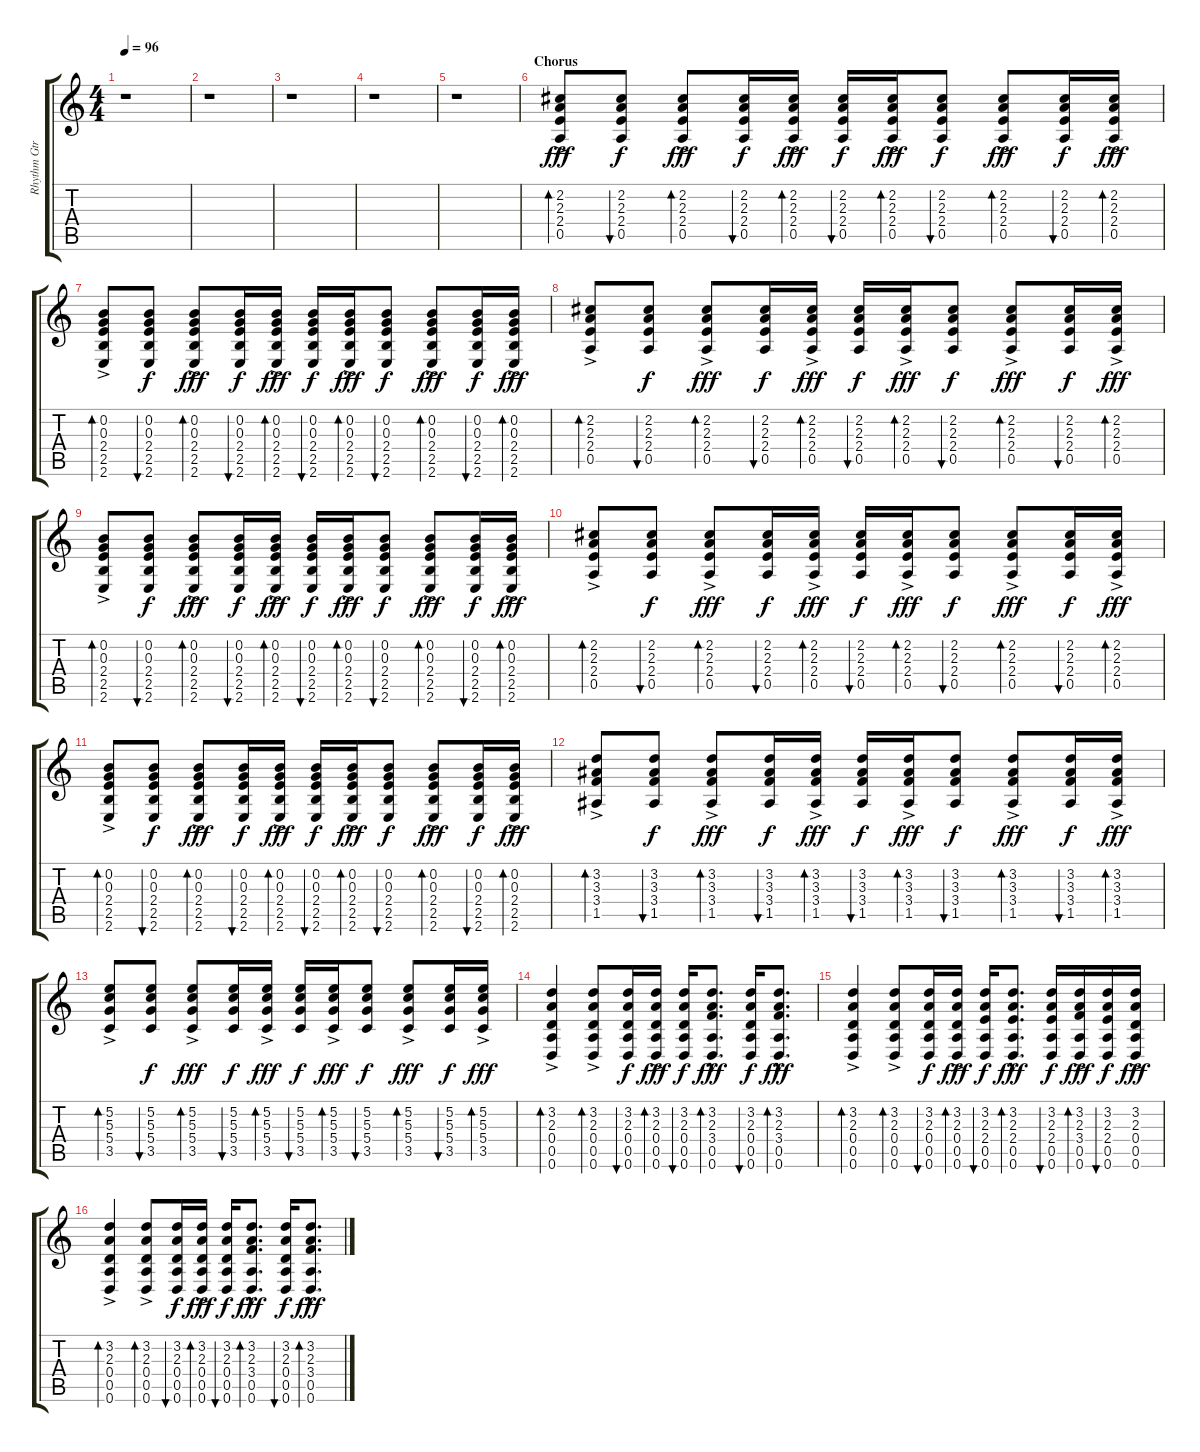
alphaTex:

\track ("Rhythm Gtr" "Rhythm Gtr") {instrument distortionguitar}
\staff {score tabs}
\tuning (E4 B3 G3 D3 A2 D2) {hide}
\ts (4 4)
\tempo 96
\clef g2
\ks c
r.1{dy fff} |
r.1 |
r.1 |
r.1 |
r.1 |
\section ("" "Chorus")
(2.2 2.3{ac} 2.4 0.5).8{bd 30} (2.2 2.3 2.4 0.5).8{bu 30 dy f} (2.2 2.3{ac} 2.4 0.5).8{bd 30 dy fff} (2.2 2.3 2.4 0.5).16{bu 30 dy f} (2.2 2.3{ac} 2.4 0.5).16{bd 30 dy fff} (2.2 2.3 2.4 0.5).16{bu 30 dy f} (2.2 2.3{ac} 2.4 0.5).16{bd 30 dy fff} (2.2 2.3 2.4 0.5).8{bu 30 dy f} (2.2 2.3{ac} 2.4 0.5).8{bd 30 dy fff} (2.2 2.3 2.4 0.5).16{bu 30 dy f} (2.2 2.3{ac} 2.4 0.5).16{bd 30 dy fff} |
(0.2 0.3{ac} 2.4 2.5 2.6).8{bd 30} (0.2 0.3 2.4 2.5 2.6).8{bu 30 dy f} (0.2 0.3{ac} 2.4 2.5 2.6).8{bd 30 dy fff} (0.2 0.3 2.4 2.5 2.6).16{bu 30 dy f} (0.2 0.3{ac} 2.4 2.5 2.6).16{bd 30 dy fff} (0.2 0.3 2.4 2.5 2.6).16{bu 30 dy f} (0.2 0.3{ac} 2.4 2.5 2.6).16{bd 30 dy fff} (0.2 0.3 2.4 2.5 2.6).8{bu 30 dy f} (0.2{ac} 0.3 2.4 2.5 2.6).8{bd 30 dy fff} (0.2 0.3 2.4 2.5 2.6).16{bu 30 dy f} (0.2{ac} 0.3 2.4 2.5 2.6).16{bd 30 dy fff} |
(2.2 2.3{ac} 2.4 0.5).8{bd 30} (2.2 2.3 2.4 0.5).8{bu 30 dy f} (2.2 2.3{ac} 2.4 0.5).8{bd 30 dy fff} (2.2 2.3 2.4 0.5).16{bu 30 dy f} (2.2 2.3{ac} 2.4 0.5).16{bd 30 dy fff} (2.2 2.3 2.4 0.5).16{bu 30 dy f} (2.2 2.3{ac} 2.4 0.5).16{bd 30 dy fff} (2.2 2.3 2.4 0.5).8{bu 30 dy f} (2.2 2.3{ac} 2.4 0.5).8{bd 30 dy fff} (2.2 2.3 2.4 0.5).16{bu 30 dy f} (2.2 2.3{ac} 2.4 0.5).16{bd 30 dy fff} |
(0.2 0.3{ac} 2.4 2.5 2.6).8{bd 30} (0.2 0.3 2.4 2.5 2.6).8{bu 30 dy f} (0.2 0.3{ac} 2.4 2.5 2.6).8{bd 30 dy fff} (0.2 0.3 2.4 2.5 2.6).16{bu 30 dy f} (0.2 0.3{ac} 2.4 2.5 2.6).16{bd 30 dy fff} (0.2 0.3 2.4 2.5 2.6).16{bu 30 dy f} (0.2 0.3{ac} 2.4 2.5 2.6).16{bd 30 dy fff} (0.2 0.3 2.4 2.5 2.6).8{bu 30 dy f} (0.2{ac} 0.3 2.4 2.5 2.6).8{bd 30 dy fff} (0.2 0.3 2.4 2.5 2.6).16{bu 30 dy f} (0.2{ac} 0.3 2.4 2.5 2.6).16{bd 30 dy fff} |
(2.2 2.3{ac} 2.4 0.5).8{bd 30} (2.2 2.3 2.4 0.5).8{bu 30 dy f} (2.2 2.3{ac} 2.4 0.5).8{bd 30 dy fff} (2.2 2.3 2.4 0.5).16{bu 30 dy f} (2.2 2.3{ac} 2.4 0.5).16{bd 30 dy fff} (2.2 2.3 2.4 0.5).16{bu 30 dy f} (2.2 2.3{ac} 2.4 0.5).16{bd 30 dy fff} (2.2 2.3 2.4 0.5).8{bu 30 dy f} (2.2 2.3{ac} 2.4 0.5).8{bd 30 dy fff} (2.2 2.3 2.4 0.5).16{bu 30 dy f} (2.2 2.3{ac} 2.4 0.5).16{bd 30 dy fff} |
(0.2 0.3{ac} 2.4 2.5 2.6).8{bd 30} (0.2 0.3 2.4 2.5 2.6).8{bu 30 dy f} (0.2 0.3{ac} 2.4 2.5 2.6).8{bd 30 dy fff} (0.2 0.3 2.4 2.5 2.6).16{bu 30 dy f} (0.2 0.3{ac} 2.4 2.5 2.6).16{bd 30 dy fff} (0.2 0.3 2.4 2.5 2.6).16{bu 30 dy f} (0.2 0.3{ac} 2.4 2.5 2.6).16{bd 30 dy fff} (0.2 0.3 2.4 2.5 2.6).8{bu 30 dy f} (0.2{ac} 0.3 2.4 2.5 2.6).8{bd 30 dy fff} (0.2 0.3 2.4 2.5 2.6).16{bu 30 dy f} (0.2{ac} 0.3 2.4 2.5 2.6).16{bd 30 dy fff} |
(3.2 3.3{ac} 3.4 1.5).8{bd 30} (3.2 3.3 3.4 1.5).8{bu 30 dy f} (3.2 3.3{ac} 3.4 1.5).8{bd 30 dy fff} (3.2 3.3 3.4 1.5).16{bu 30 dy f} (3.2 3.3{ac} 3.4 1.5).16{bd 30 dy fff} (3.2 3.3 3.4 1.5).16{bu 30 dy f} (3.2 3.3{ac} 3.4 1.5).16{bd 30 dy fff} (3.2 3.3 3.4 1.5).8{bu 30 dy f} (3.2 3.3{ac} 3.4 1.5).8{bd 30 dy fff} (3.2 3.3 3.4 1.5).16{bu 30 dy f} (3.2 3.3{ac} 3.4 1.5).16{bd 30 dy fff} |
(5.2 5.3{ac} 5.4 3.5).8{bd 30} (5.2 5.3 5.4 3.5).8{bu 30 dy f} (5.2 5.3{ac} 5.4 3.5).8{bd 30 dy fff} (5.2 5.3 5.4 3.5).16{bu 30 dy f} (5.2 5.3{ac} 5.4 3.5).16{bd 30 dy fff} (5.2 5.3 5.4 3.5).16{bu 30 dy f} (5.2 5.3{ac} 5.4 3.5).16{bd 30 dy fff} (5.2 5.3 5.4 3.5).8{bu 30 dy f} (5.2 5.3{ac} 5.4 3.5).8{bd 30 dy fff} (5.2 5.3 5.4 3.5).16{bu 30 dy f} (5.2 5.3{ac} 5.4 3.5).16{bd 30 dy fff} |
(3.2{ac} 2.3 0.4 0.5 0.6).4{bd 60} (3.2{ac} 2.3 0.4 0.5 0.6).8{bd 60} (3.2 2.3 0.4 0.5 0.6).16{bu 60 dy f} (3.2{ac} 2.3 0.4 0.5 0.6).16{bd 60 dy fff} (3.2 2.3 0.4 0.5 0.6).16{bu 60 dy f} (3.2{hac} 2.3{hac} 3.4{hac} 0.5{hac} 0.6{hac}).8{d bd 60 dy fff} (3.2 2.3 0.4 0.5 0.6).16{bu 60 dy f} (3.2{hac} 2.3{hac} 3.4{hac} 0.5{hac} 0.6{hac}).8{d bd 60 dy fff} |
(3.2 2.3{ac} 0.4 0.5 0.6).4{bd 60} (3.2 2.3{ac} 0.4 0.5 0.6).8{bd 60} (3.2 2.3 0.4 0.5 0.6).16{bu 60 dy f} (3.2 2.3{ac} 0.4 0.5 0.6).16{bd 60 dy fff} (3.2 2.3 2.4 0.5 0.6).16{bu 60 dy f} (3.2{hac} 2.3{hac} 2.4{hac} 0.5{hac} 0.6{hac}).8{d bd 60 dy fff} (3.2 2.3 2.4 0.5 0.6).16{bu 60 dy f} (3.2 2.3{ac} 3.4 0.5 0.6).16{bd 60 dy fff} (3.2 2.3 2.4 0.5 0.6).16{bu 60 dy f} (3.2 2.3{ac} 0.4 0.5 0.6).16{dy fff} |
(3.2{ac} 2.3 0.4 0.5 0.6).4{bd 60} (3.2{ac} 2.3 0.4 0.5 0.6).8{bd 60} (3.2 2.3 0.4 0.5 0.6).16{bu 60 dy f} (3.2{ac} 2.3 0.4 0.5 0.6).16{bd 60 dy fff} (3.2 2.3 0.4 0.5 0.6).16{bu 60 dy f} (3.2{hac} 2.3{hac} 3.4{hac} 0.5{hac} 0.6{hac}).8{d bd 60 dy fff} (3.2 2.3 0.4 0.5 0.6).16{bu 60 dy f} (3.2{hac} 2.3{hac} 3.4{hac} 0.5{hac} 0.6{hac}).8{d bd 60 dy fff}
